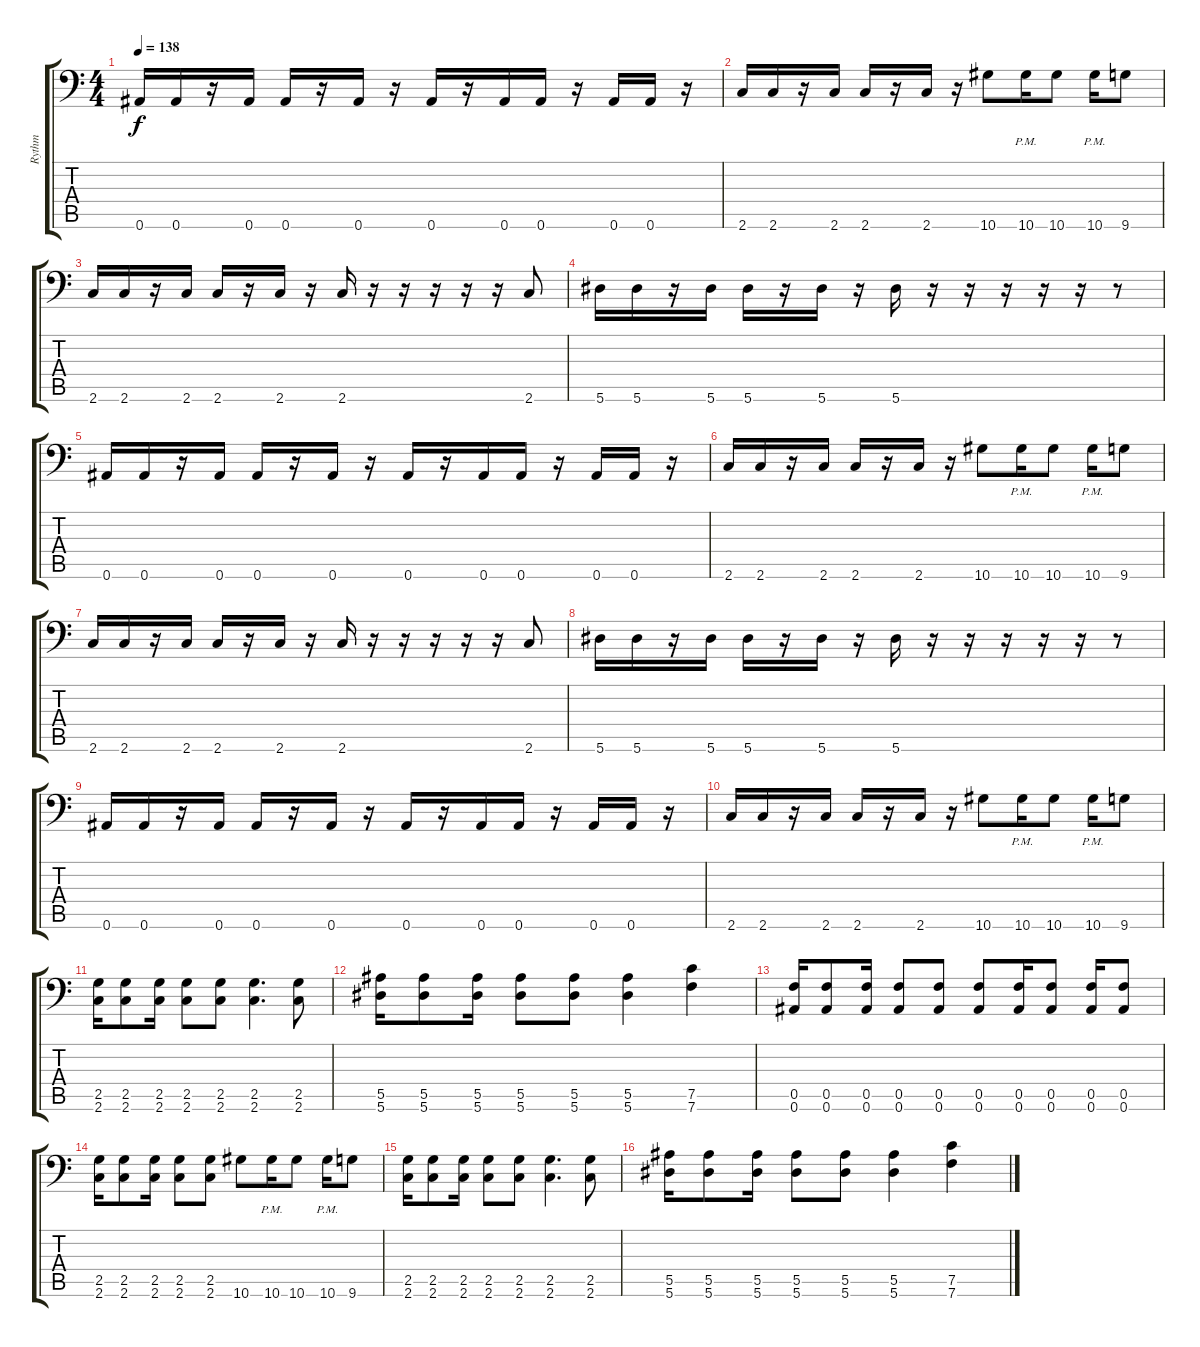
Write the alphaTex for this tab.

\track ("Rythm" "Rythm") {instrument distortionguitar}
\staff {score tabs}
\tuning (C4 G3 Eb3 Bb2 F2 Bb1) {hide}
\ts (4 4)
\tempo 138
\clef f4
\ks c
0.6.16{dy f} 0.6.16 r.16 0.6.16 0.6.16 r.16 0.6.16 r.16 0.6.16 r.16 0.6.16 0.6.16 r.16 0.6.16 0.6.16 r.16 |
2.6.16 2.6.16 r.16 2.6.16 2.6.16 r.16 2.6.16 r.16 10.6.8 10.6{pm}.16 10.6.8 10.6{pm}.16 9.6.8 |
2.6.16 2.6.16 r.16 2.6.16 2.6.16 r.16 2.6.16 r.16 2.6.16 r.16 r.16 r.16 r.16 r.16 2.6.8 |
5.6.16 5.6.16 r.16 5.6.16 5.6.16 r.16 5.6.16 r.16 5.6.16 r.16 r.16 r.16 r.16 r.16 r.8 |
0.6.16 0.6.16 r.16 0.6.16 0.6.16 r.16 0.6.16 r.16 0.6.16 r.16 0.6.16 0.6.16 r.16 0.6.16 0.6.16 r.16 |
2.6.16 2.6.16 r.16 2.6.16 2.6.16 r.16 2.6.16 r.16 10.6.8 10.6{pm}.16 10.6.8 10.6{pm}.16 9.6.8 |
2.6.16 2.6.16 r.16 2.6.16 2.6.16 r.16 2.6.16 r.16 2.6.16 r.16 r.16 r.16 r.16 r.16 2.6.8 |
5.6.16 5.6.16 r.16 5.6.16 5.6.16 r.16 5.6.16 r.16 5.6.16 r.16 r.16 r.16 r.16 r.16 r.8 |
0.6.16 0.6.16 r.16 0.6.16 0.6.16 r.16 0.6.16 r.16 0.6.16 r.16 0.6.16 0.6.16 r.16 0.6.16 0.6.16 r.16 |
2.6.16 2.6.16 r.16 2.6.16 2.6.16 r.16 2.6.16 r.16 10.6.8 10.6{pm}.16 10.6.8 10.6{pm}.16 9.6.8 |
(2.5 2.6).16 (2.5 2.6).8 (2.5 2.6).16 (2.5 2.6).8 (2.5 2.6).8 (2.5 2.6).4{d} (2.5 2.6).8 |
(5.5 5.6).16 (5.5 5.6).8 (5.5 5.6).16 (5.5 5.6).8 (5.5 5.6).8 (5.5 5.6).4 (7.5 7.6).4 |
(0.5 0.6).16 (0.5 0.6).8 (0.5 0.6).16 (0.5 0.6).8 (0.5 0.6).8 (0.5 0.6).8 (0.5 0.6).16 (0.5 0.6).8 (0.5 0.6).16 (0.5 0.6).8 |
(2.5 2.6).16 (2.5 2.6).8 (2.5 2.6).16 (2.5 2.6).8 (2.5 2.6).8 10.6.8 10.6{pm}.16 10.6.8 10.6{pm}.16 9.6.8 |
(2.5 2.6).16 (2.5 2.6).8 (2.5 2.6).16 (2.5 2.6).8 (2.5 2.6).8 (2.5 2.6).4{d} (2.5 2.6).8 |
(5.5 5.6).16 (5.5 5.6).8 (5.5 5.6).16 (5.5 5.6).8 (5.5 5.6).8 (5.5 5.6).4 (7.5 7.6).4
